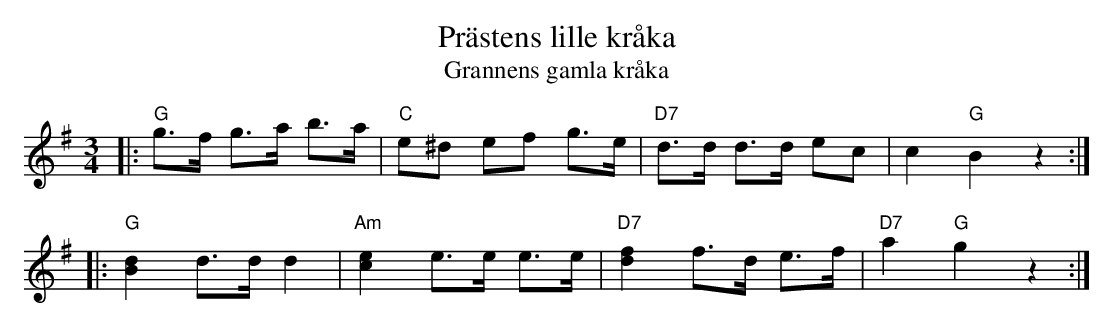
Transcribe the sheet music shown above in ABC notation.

X:1
T: Pr\"astens lille kr\aaka
T: Grannens gamla kr\aaka
M: 3/4
L: 1/8
K: G
|: "G"g>f g>a b>a | "C"e^d ef g>e | "D7"d>d d>d ec | c2 "G"B2 z2 :|
|: "G"[B2d2] d>d d2 | "Am"[c2e2] e>e e>e | "D7"[d2f2] f>d e>f | "D7"a2 "G"g2 z2 :|
